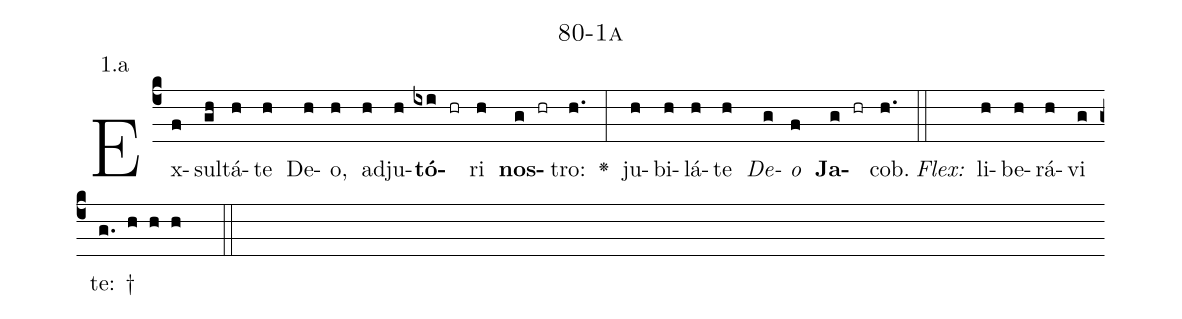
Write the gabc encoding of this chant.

name: 80-1a;
annotation: 1.a;
%%
(c4)Ex(f)sul(gh)tá(h)te(h) De(h)o,(h) ad(h)ju(h)<b>tó</b>(ixi hr)ri(h) <b>nos</b>(g hr)tro:(h.) <v>\greheightstar</v>(:) ju(h)bi(h)lá(h)te(h) <i>De</i>(g)<i>o</i>(f) <b>Ja</b>(g hr)cob.(h.) (::)
<i>Flex:</i>()  li(h)be(h)rá(h)vi(g) te: †(g. h h h  ::)

%E(h) u(h) o(g) u(f) a(g) e.(h.) (::)
